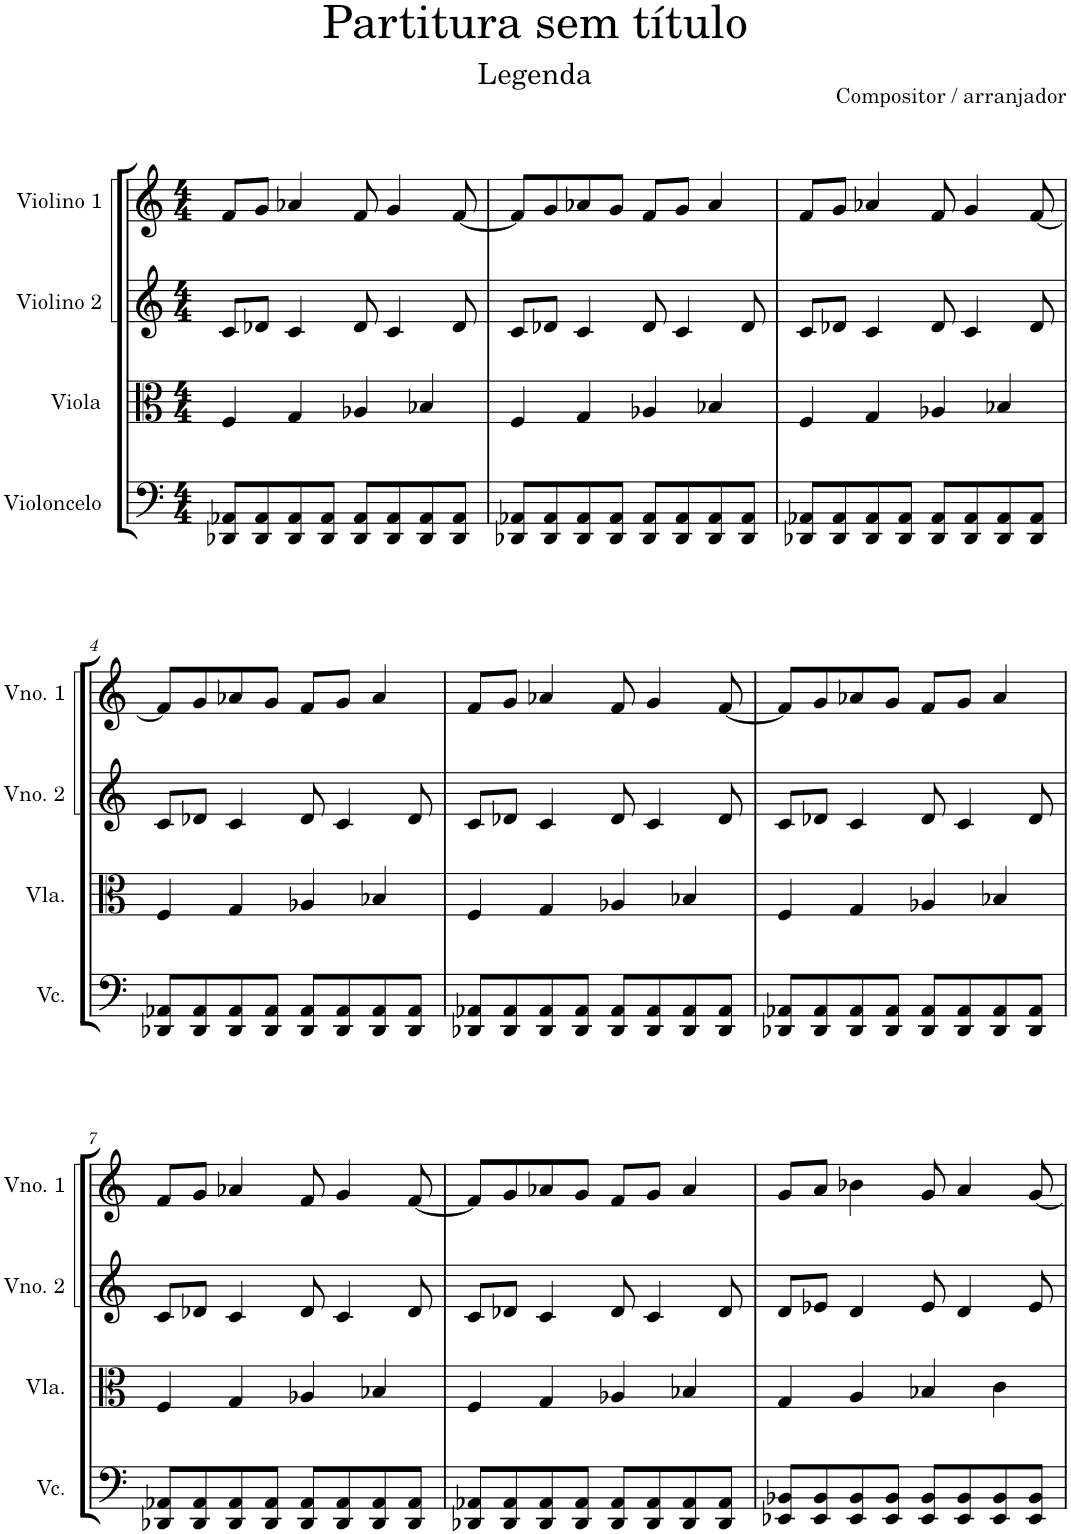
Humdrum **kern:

**kern	**kern	**kern	**kern
*part4	*part3	*part2	*part1
*staff4	*staff3	*staff2	*staff1
*I"Violoncelo	*I"Viola	*I"Violino 2	*I"Violino 1
*I'Vc.	*I'Vla.	*I'Vno. 2	*I'Vno. 1
*clefF4	*clefC3	*clefG2	*clefG2
*k[]	*k[]	*k[]	*k[]
*M4/4	*M4/4	*M4/4	*M4/4
=1	=1	=1	=1
8DD-X/ 8AA-X/L	4F/	8c/L	8f/L
8DD-/ 8AA-/	.	8d-X/J	8g/J
8DD-/ 8AA-/	4G/	4c/	4a-X/
8DD-/ 8AA-/J	.	.	.
8DD-/ 8AA-/L	4A-X/	8d-/	8f/
8DD-/ 8AA-/	.	4c/	4g/
8DD-/ 8AA-/	4B-X/	.	.
8DD-/ 8AA-/J	.	8d-/	[8f/
=2	=2	=2	=2
8DD-X/ 8AA-X/L	4F/	8c/L	8f/L]
8DD-/ 8AA-/	.	8d-X/J	8g/
8DD-/ 8AA-/	4G/	4c/	8a-X/
8DD-/ 8AA-/J	.	.	8g/J
8DD-/ 8AA-/L	4A-X/	8d-/	8f/L
8DD-/ 8AA-/	.	4c/	8g/J
8DD-/ 8AA-/	4B-X/	.	4a-/
8DD-/ 8AA-/J	.	8d-/	.
=3	=3	=3	=3
8DD-X/ 8AA-X/L	4F/	8c/L	8f/L
8DD-/ 8AA-/	.	8d-X/J	8g/J
8DD-/ 8AA-/	4G/	4c/	4a-X/
8DD-/ 8AA-/J	.	.	.
8DD-/ 8AA-/L	4A-X/	8d-/	8f/
8DD-/ 8AA-/	.	4c/	4g/
8DD-/ 8AA-/	4B-X/	.	.
8DD-/ 8AA-/J	.	8d-/	[8f/
!!LO:LB:g=z
=4	=4	=4	=4
8DD-X/ 8AA-X/L	4F/	8c/L	8f/L]
8DD-/ 8AA-/	.	8d-X/J	8g/
8DD-/ 8AA-/	4G/	4c/	8a-X/
8DD-/ 8AA-/J	.	.	8g/J
8DD-/ 8AA-/L	4A-X/	8d-/	8f/L
8DD-/ 8AA-/	.	4c/	8g/J
8DD-/ 8AA-/	4B-X/	.	4a-/
8DD-/ 8AA-/J	.	8d-/	.
=5	=5	=5	=5
8DD-X/ 8AA-X/L	4F/	8c/L	8f/L
8DD-/ 8AA-/	.	8d-X/J	8g/J
8DD-/ 8AA-/	4G/	4c/	4a-X/
8DD-/ 8AA-/J	.	.	.
8DD-/ 8AA-/L	4A-X/	8d-/	8f/
8DD-/ 8AA-/	.	4c/	4g/
8DD-/ 8AA-/	4B-X/	.	.
8DD-/ 8AA-/J	.	8d-/	[8f/
=6	=6	=6	=6
8DD-X/ 8AA-X/L	4F/	8c/L	8f/L]
8DD-/ 8AA-/	.	8d-X/J	8g/
8DD-/ 8AA-/	4G/	4c/	8a-X/
8DD-/ 8AA-/J	.	.	8g/J
8DD-/ 8AA-/L	4A-X/	8d-/	8f/L
8DD-/ 8AA-/	.	4c/	8g/J
8DD-/ 8AA-/	4B-X/	.	4a-/
8DD-/ 8AA-/J	.	8d-/	.
!!LO:LB:g=z
=7	=7	=7	=7
8DD-X/ 8AA-X/L	4F/	8c/L	8f/L
8DD-/ 8AA-/	.	8d-X/J	8g/J
8DD-/ 8AA-/	4G/	4c/	4a-X/
8DD-/ 8AA-/J	.	.	.
8DD-/ 8AA-/L	4A-X/	8d-/	8f/
8DD-/ 8AA-/	.	4c/	4g/
8DD-/ 8AA-/	4B-X/	.	.
8DD-/ 8AA-/J	.	8d-/	[8f/
=8	=8	=8	=8
8DD-X/ 8AA-X/L	4F/	8c/L	8f/L]
8DD-/ 8AA-/	.	8d-X/J	8g/
8DD-/ 8AA-/	4G/	4c/	8a-X/
8DD-/ 8AA-/J	.	.	8g/J
8DD-/ 8AA-/L	4A-X/	8d-/	8f/L
8DD-/ 8AA-/	.	4c/	8g/J
8DD-/ 8AA-/	4B-X/	.	4a-/
8DD-/ 8AA-/J	.	8d-/	.
=9	=9	=9	=9
8EE-X/ 8BB-X/L	4G/	8d/L	8g/L
8EE-/ 8BB-/	.	8e-X/J	8a/J
8EE-/ 8BB-/	4A/	4d/	4b-X\
8EE-/ 8BB-/J	.	.	.
8EE-/ 8BB-/L	4B-X/	8e-/	8g/
8EE-/ 8BB-/	.	4d/	4a/
8EE-/ 8BB-/	4c\	.	.
8EE-/ 8BB-/J	.	8e-/	[8g/
=	=	=	=
*-	*-	*-	*-
